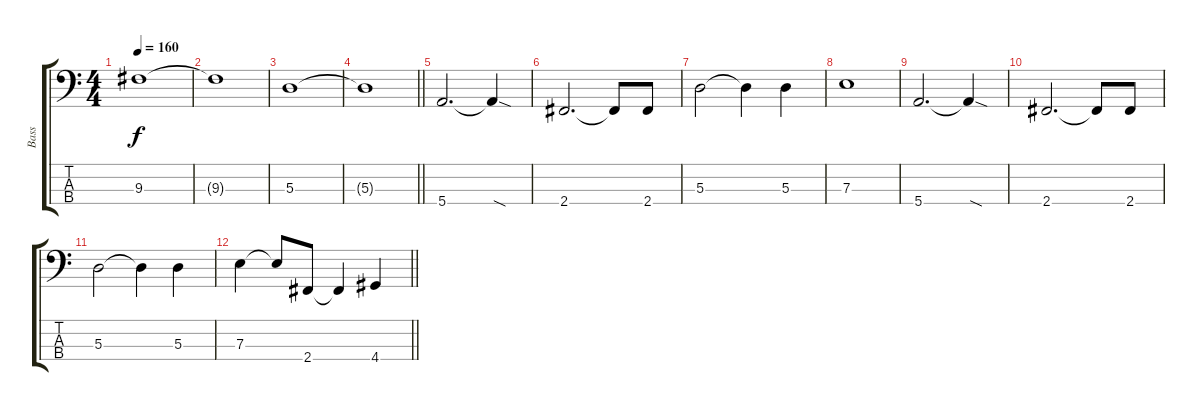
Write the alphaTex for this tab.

\track ("Bass" "Bass") {instrument electricbassfinger}
\staff {score tabs}
\tuning (G2 D2 A1 E1) {hide}
\ts (4 4)
\tempo 160
\clef f4
\ks c
9.3.1{dy f} |
9.3{t}.1 |
5.3.1 |
\barLineRight lightlight
5.3{t}.1 |
5.4.2{d} 5.4{sod t}.4 |
2.4.2{d} 2.4{t}.8 2.4.8 |
5.3.2 5.3{t}.4 5.3.4 |
7.3.1 |
5.4.2{d} 5.4{sod t}.4 |
2.4.2{d} 2.4{t}.8 2.4.8 |
5.3.2 5.3{t}.4 5.3.4 |
\barLineRight lightlight
7.3.4 7.3{t}.8 2.4.8 2.4{t}.4 4.4.4
